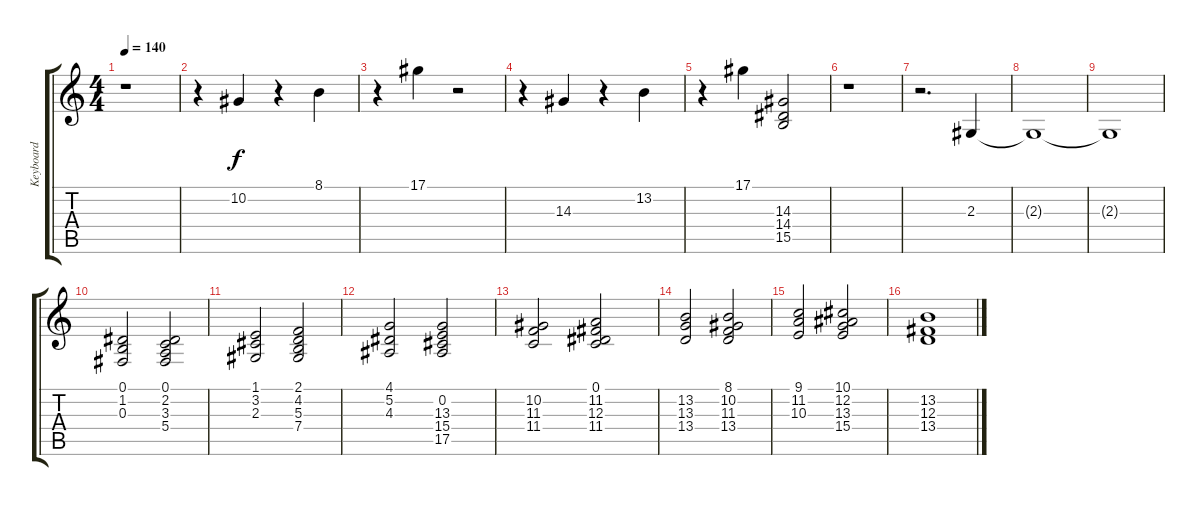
\track ("Keyboard" "Keyboard") {instrument pad3polysynth}
\staff {score tabs}
\tuning (Eb4 Bb3 Gb3 Db3 Ab2 Eb2) {hide}
\ts (4 4)
\tempo 140
\clef g2
\ks c
r.1{dy f instrument pad3polysynth} |
r.4 10.2.4 r.4 8.1.4 |
r.4 17.1.4 r.2 |
r.4 14.3.4 r.4 13.2.4 |
r.4 17.1.4 (14.3 14.4 15.5).2 |
r.1 |
r.2{d} 2.3.4 |
2.3{t}.1 |
2.3{t}.1 |
(0.1 1.2 0.3).2 (0.1 2.2 3.3 5.4).2 |
(1.1 3.2 2.3).2 (2.1 4.2 5.3 7.4).2 |
(4.1 5.2 4.3).2 (0.2 13.3 15.4 17.5).2 |
(10.2 11.3 11.4).2 (0.1 11.2 12.3 11.4).2 |
(13.2 13.3 13.4).2 (8.1 10.2 11.3 13.4).2 |
(9.1 11.2 10.3).2 (10.1 12.2 13.3 15.4).2 |
(13.2 12.3 13.4).1
